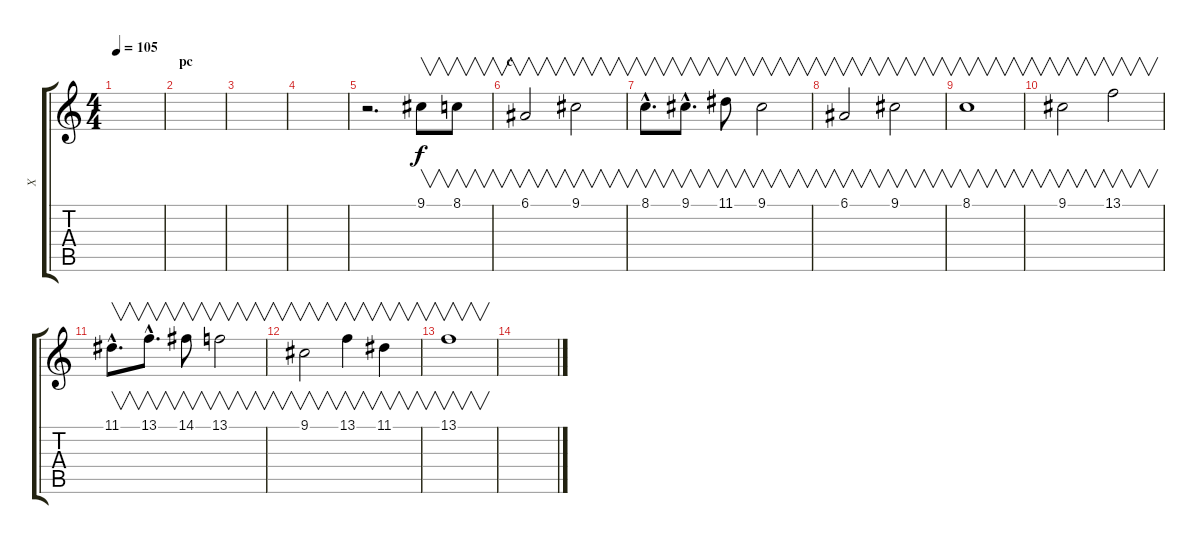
\track ("X" "X") {instrument stringensemble2}
\staff {score tabs}
\tuning (E4 B3 G3 D3 A2 E2) {hide}
\ts (4 4)
\tempo 105
\clef g2
\ks c
|
\section ("" "pc")
|
|
|
r.2{d} 9.1.8{v} 8.1.8{v} |
\section ("" "c")
6.1.2{v} 9.1.2{v} |
8.1{hac}.8{v d} 9.1{hac}.8{v d} 11.1.8{v} 9.1.2{v} |
6.1.2{v} 9.1.2{v} |
8.1.1{v} |
9.1.2{v} 13.1.2{v} |
11.1{hac}.8{v d} 13.1{hac}.8{v d} 14.1.8{v} 13.1.2{v} |
9.1.2{v} 13.1.4{v} 11.1.4{v} |
13.1.1{v} |
\section ("" "")
